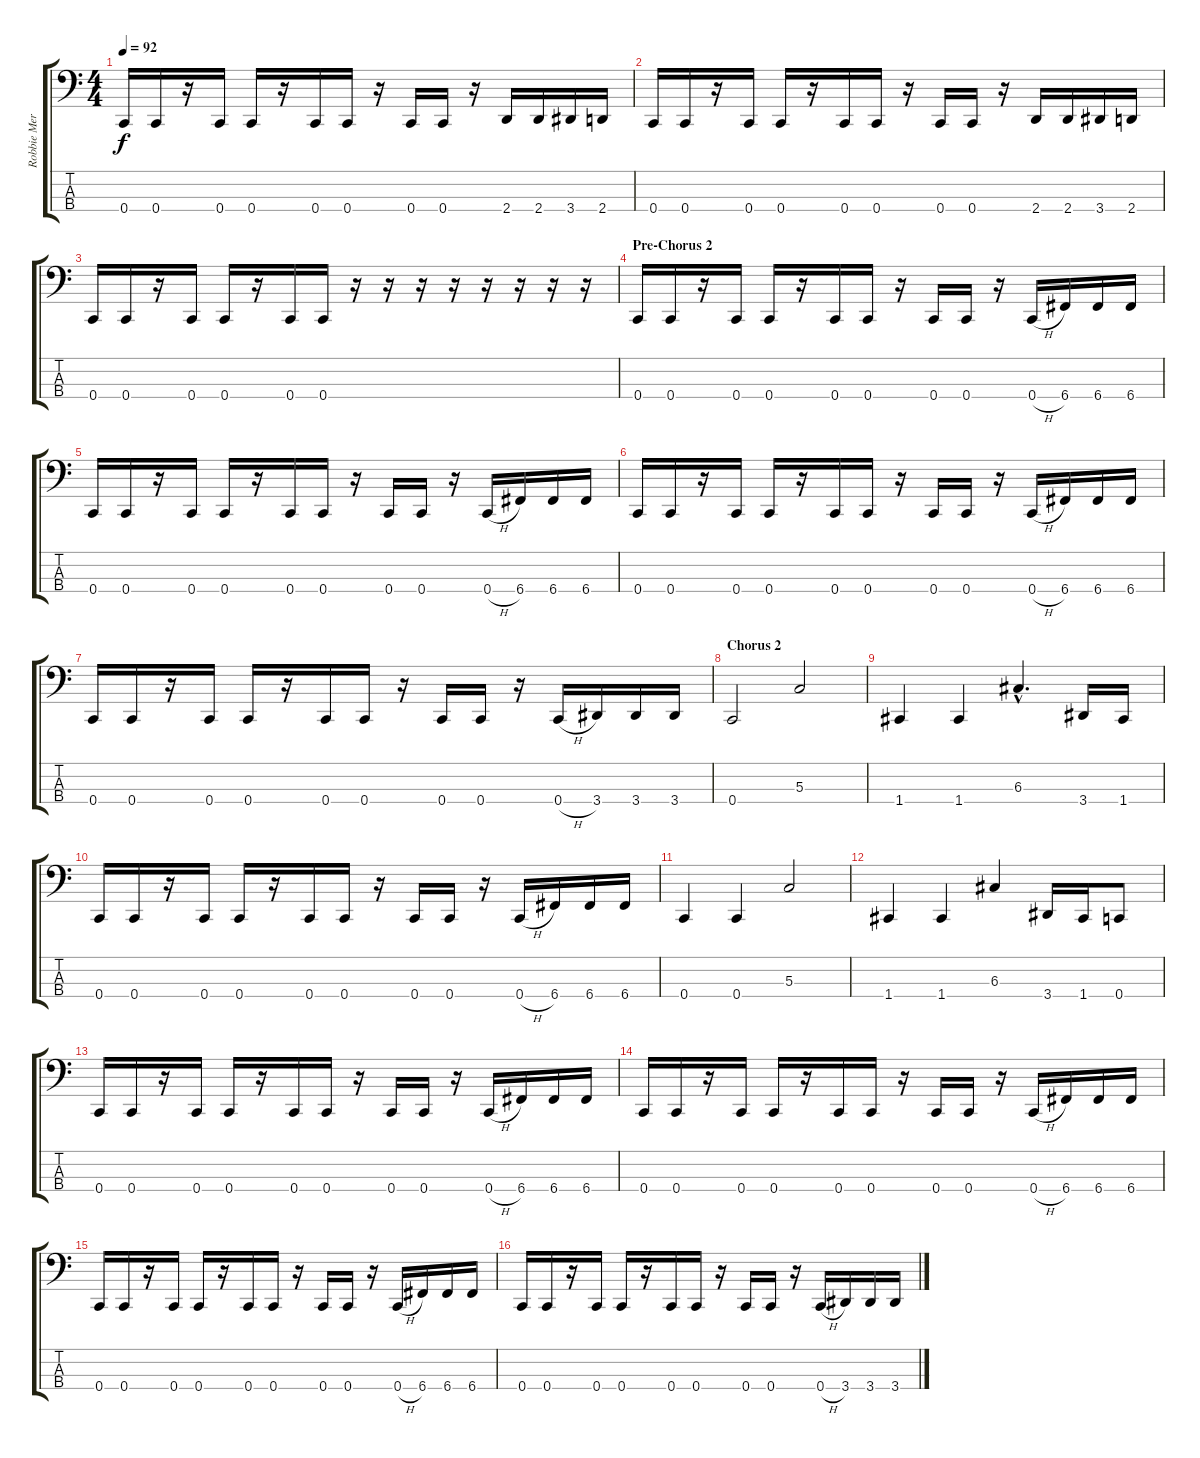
\track ("Robbie Merill - Bass" "Robbie Mer") {instrument electricbassfinger}
\staff {score tabs}
\tuning (F2 C2 G1 C1) {hide}
\ts (4 4)
\tempo 92
\clef f4
\ks c
0.4.16{dy f} 0.4.16 r.16 0.4.16 0.4.16 r.16 0.4.16 0.4.16 r.16 0.4.16 0.4.16 r.16 2.4.16 2.4.16 3.4.16 2.4.16 |
0.4.16 0.4.16 r.16 0.4.16 0.4.16 r.16 0.4.16 0.4.16 r.16 0.4.16 0.4.16 r.16 2.4.16 2.4.16 3.4.16 2.4.16 |
0.4.16 0.4.16 r.16 0.4.16 0.4.16 r.16 0.4.16 0.4.16 r.16 r.16 r.16 r.16 r.16 r.16 r.16 r.16 |
\section ("" "Pre-Chorus 2")
0.4.16 0.4.16 r.16 0.4.16 0.4.16 r.16 0.4.16 0.4.16 r.16 0.4.16 0.4.16 r.16 0.4{h}.16 6.4.16 6.4.16 6.4.16 |
0.4.16 0.4.16 r.16 0.4.16 0.4.16 r.16 0.4.16 0.4.16 r.16 0.4.16 0.4.16 r.16 0.4{h}.16 6.4.16 6.4.16 6.4.16 |
0.4.16 0.4.16 r.16 0.4.16 0.4.16 r.16 0.4.16 0.4.16 r.16 0.4.16 0.4.16 r.16 0.4{h}.16 6.4.16 6.4.16 6.4.16 |
0.4.16 0.4.16 r.16 0.4.16 0.4.16 r.16 0.4.16 0.4.16 r.16 0.4.16 0.4.16 r.16 0.4{h}.16 3.4.16 3.4.16 3.4.16 |
\section ("" "Chorus 2")
0.4.2 5.3.2 |
1.4.4 1.4.4 6.3{hac}.4{d} 3.4.16 1.4.16 |
0.4.16 0.4.16 r.16 0.4.16 0.4.16 r.16 0.4.16 0.4.16 r.16 0.4.16 0.4.16 r.16 0.4{h}.16 6.4.16 6.4.16 6.4.16 |
0.4.4 0.4.4 5.3.2 |
1.4.4 1.4.4 6.3.4 3.4.16 1.4.16 0.4.8 |
0.4.16 0.4.16 r.16 0.4.16 0.4.16 r.16 0.4.16 0.4.16 r.16 0.4.16 0.4.16 r.16 0.4{h}.16 6.4.16 6.4.16 6.4.16 |
0.4.16 0.4.16 r.16 0.4.16 0.4.16 r.16 0.4.16 0.4.16 r.16 0.4.16 0.4.16 r.16 0.4{h}.16 6.4.16 6.4.16 6.4.16 |
0.4.16 0.4.16 r.16 0.4.16 0.4.16 r.16 0.4.16 0.4.16 r.16 0.4.16 0.4.16 r.16 0.4{h}.16 6.4.16 6.4.16 6.4.16 |
0.4.16 0.4.16 r.16 0.4.16 0.4.16 r.16 0.4.16 0.4.16 r.16 0.4.16 0.4.16 r.16 0.4{h}.16 3.4.16 3.4.16 3.4.16
